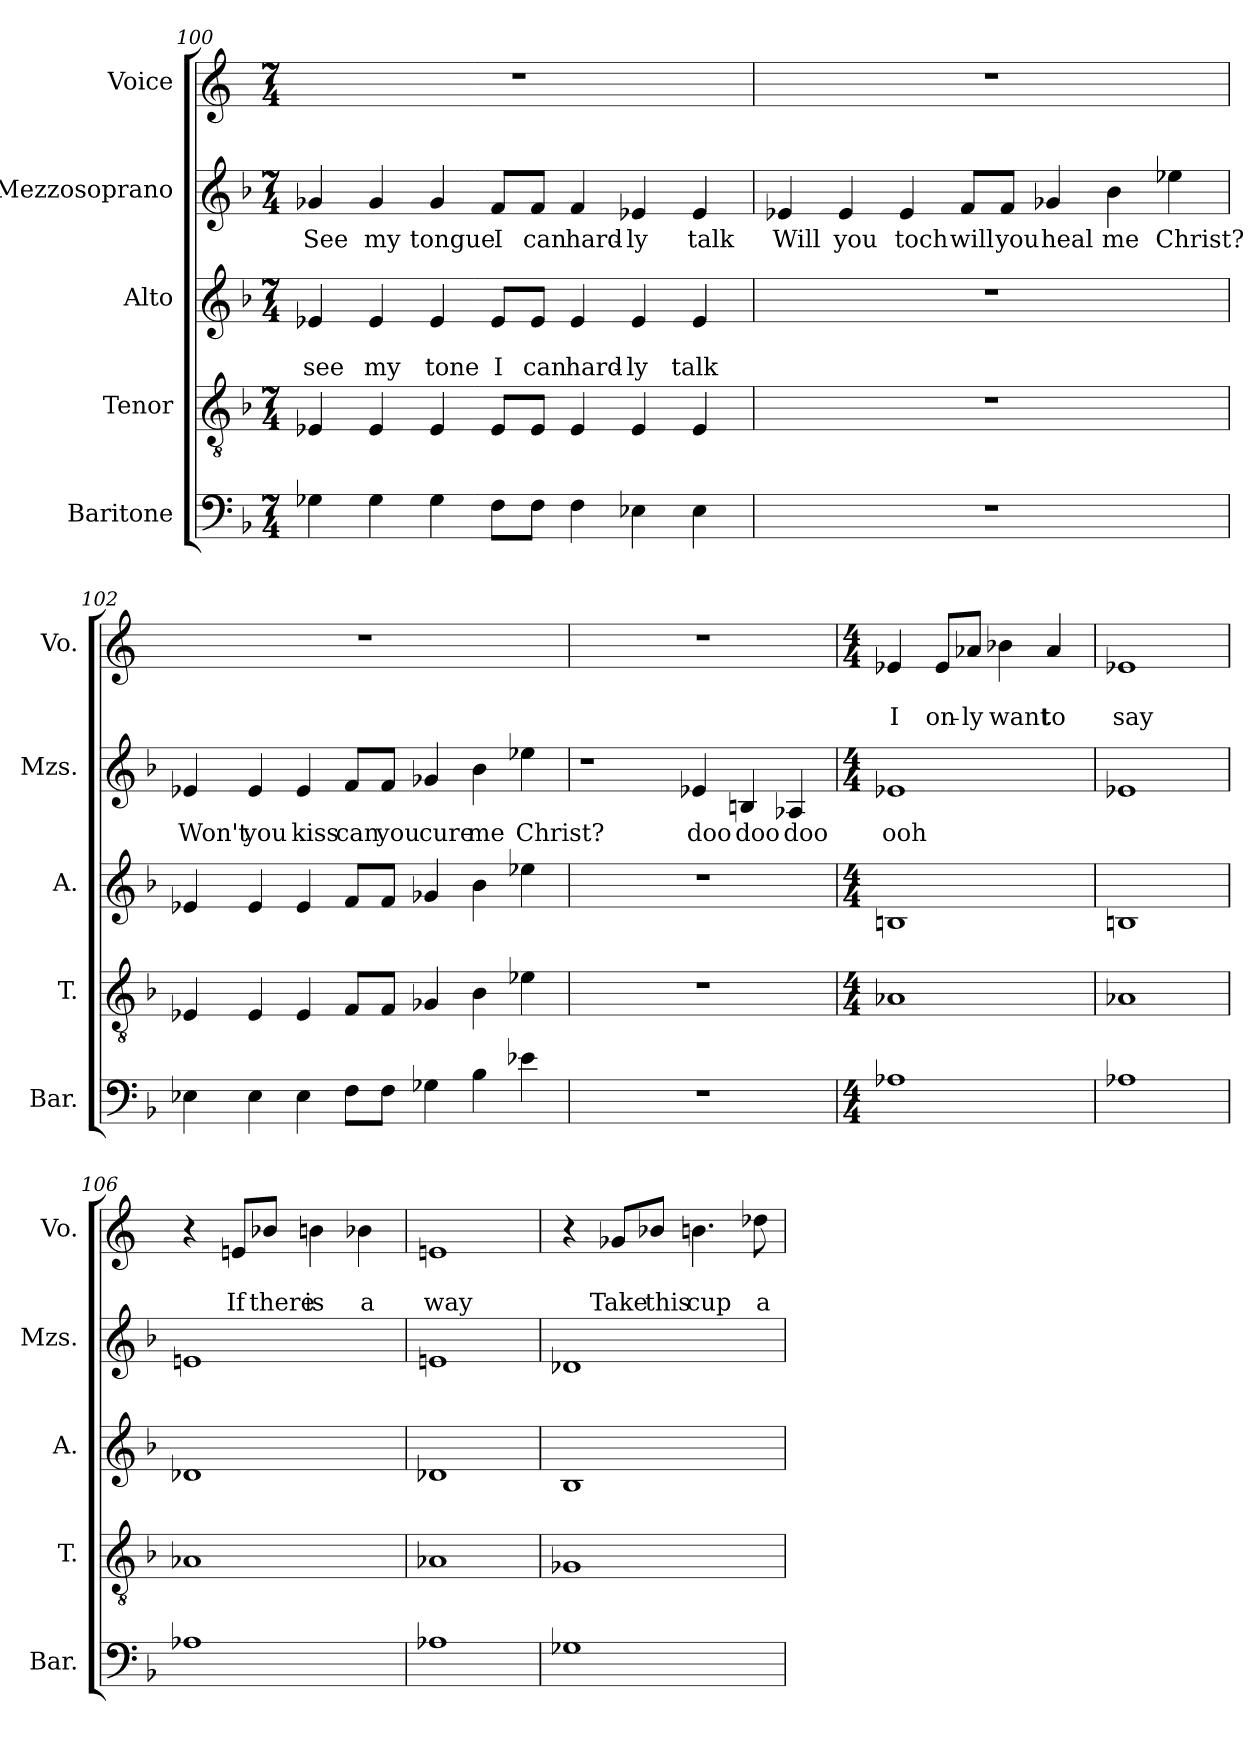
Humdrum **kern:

**kern	**kern	**kern	**text	**text	**kern	**text	**kern	**text	**text
*part5	*part4	*part3	*part3	*part3	*part2	*part2	*part1	*part1	*part1
*staff5	*staff4	*staff3	*staff3	*staff3	*staff2	*staff2	*staff1	*staff1	*staff1
*I"Baritone	*I"Tenor	*I"Alto	*	*	*I"Mezzosoprano	*	*I"Voice	*	*
*I'Bar.	*I'T.	*I'A.	*	*	*I'Mzs.	*	*I'Vo.	*	*
*clefF4	*clefGv2	*clefG2	*	*	*clefG2	*	*clefG2	*	*
*k[b-]	*k[b-]	*k[b-]	*	*	*k[b-]	*	*k[]	*	*
*F:	*F:	*F:	*	*	*F:	*	*C:	*	*
*M7/4	*M7/4	*M7/4	*	*	*M7/4	*	*M7/4	*	*
=100	=100	=100	=100	=100	=100	=100	=100	=100	=100
4G-X\	4E-/	4e-/	.	see	4g-X/	See	1..r	.	.
4G-\	4E-/	4e-/	.	my	4g-/	my	.	.	.
4G-\	4E-/	4e-/	.	tone	4g-/	tongue	.	.	.
8F\L	8E-/L	8e-/L	.	I	8f/L	I	.	.	.
8F\J	8E-/J	8e-/J	.	can	8f/J	can	.	.	.
4F\	4E-/	4e-/	.	hard-	4f/	hard-	.	.	.
4E-\	4E-/	4e-/	.	-ly	4e-/	-ly	.	.	.
4E-\	4E-/	4e-/	.	talk	4e-/	talk	.	.	.
!!LO:LB:g=z
=101	=101	=101	=101	=101	=101	=101	=101	=101	=101
1..r	1..r	1..r	.	.	4e-/	Will	1..r	.	.
.	.	.	.	.	4e-/	you	.	.	.
.	.	.	.	.	4e-/	toch	.	.	.
.	.	.	.	.	8f/L	will	.	.	.
.	.	.	.	.	8f/J	you	.	.	.
.	.	.	.	.	4g-X/	heal	.	.	.
.	.	.	.	.	4b-\	me	.	.	.
.	.	.	.	.	4ee-\	Christ?	.	.	.
=102	=102	=102	=102	=102	=102	=102	=102	=102	=102
4E-\	4E-/	4e-/	.	.	4e-/	Won't	1..r	.	.
4E-\	4E-/	4e-/	.	.	4e-/	you	.	.	.
4E-\	4E-/	4e-/	.	.	4e-/	kiss	.	.	.
8F\L	8F/L	8f/L	.	.	8f/L	can	.	.	.
8F\J	8F/J	8f/J	.	.	8f/J	you	.	.	.
4G-X\	4G-X/	4g-X/	.	.	4g-X/	cure	.	.	.
4B-\	4B-\	4b-\	.	.	4b-\	me	.	.	.
4e-\	4e-\	4ee-\	.	.	4ee-\	Christ?	.	.	.
!!LO:PB:g=z
=103	=103	=103	=103	=103	=103	=103	=103	=103	=103
1..r	1..r	1..r	.	.	1r	.	1..r	.	.
.	.	.	.	.	4e-/	doo	.	.	.
.	.	.	.	.	4Bn/	doo	.	.	.
.	.	.	.	.	4A-X/	doo	.	.	.
=104	=104	=104	=104	=104	=104	=104	=104	=104	=104
*M4/4	*M4/4	*M4/4	*	*	*M4/4	*	*M4/4	*	*
1A-X	1A-X	1Bn	.	.	1e-	ooh	4e-/	.	I
.	.	.	.	.	.	.	8e-/L	.	on-
.	.	.	.	.	.	.	8a-/J	.	-ly
.	.	.	.	.	.	.	4b-\	.	want
.	.	.	.	.	.	.	4a-/	.	to
=105	=105	=105	=105	=105	=105	=105	=105	=105	=105
1A-X	1A-X	1Bn	.	.	1e-	.	1e-	.	say
=106	=106	=106	=106	=106	=106	=106	=106	=106	=106
1A-X	1A-X	1d-X	.	.	1en	.	4r	.	.
.	.	.	.	.	.	.	8en/L	.	If
.	.	.	.	.	.	.	8b-/J	.	there
.	.	.	.	.	.	.	4bn\	.	is
.	.	.	.	.	.	.	4b-X\	.	a
=107	=107	=107	=107	=107	=107	=107	=107	=107	=107
1A-X	1A-X	1d-X	.	.	1en	.	1en	.	way
!!LO:LB:g=z
=108	=108	=108	=108	=108	=108	=108	=108	=108	=108
1G-X	1G-X	1B-	.	.	1d-X	.	4r	.	.
.	.	.	.	.	.	.	8g-X/L	.	Take
.	.	.	.	.	.	.	8b-/J	.	this
.	.	.	.	.	.	.	4.bn\	.	cup
.	.	.	.	.	.	.	8dd-X\	.	a-
=	=	=	=	=	=	=	=	=	=
*-	*-	*-	*-	*-	*-	*-	*-	*-	*-
